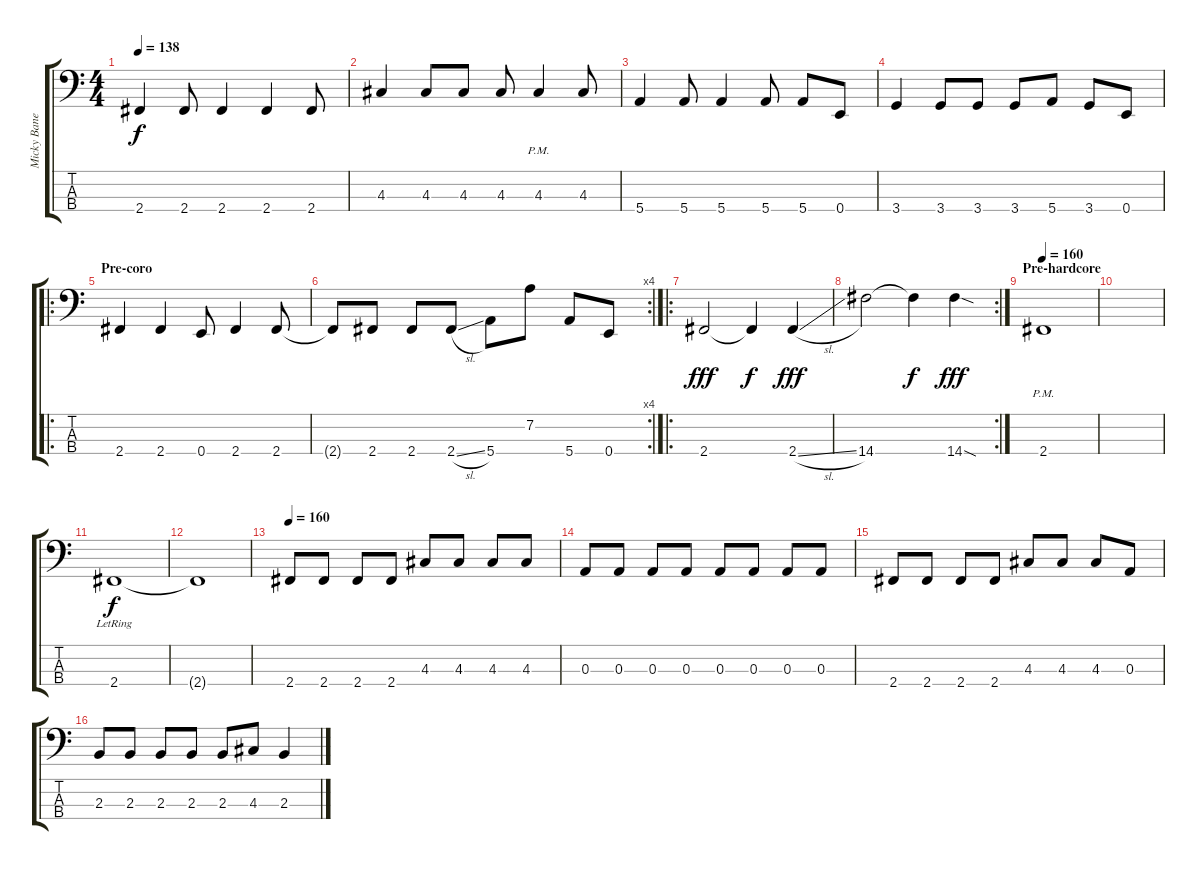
\track ("Micky Bane" "Micky Bane") {instrument electricbasspick}
\staff {score tabs}
\tuning (G2 D2 A1 E1) {hide}
\ts (4 4)
\tempo 138
\clef f4
\ks c
2.4.4{dy f} 2.4.8 2.4.4 2.4.4 2.4.8 |
4.3.4 4.3.8 4.3.8 4.3.8 4.3{pm}.4 4.3.8 |
5.4.4 5.4.8 5.4.4 5.4.8 5.4.8 0.4.8 |
3.4.4 3.4.8 3.4.8 3.4.8 5.4.8 3.4.8 0.4.8 |
\ro
\section ("" "Pre-coro")
2.4.4 2.4.4 0.4.8 2.4.4 2.4.8 |
\rc 4
2.4{t}.8 2.4.8 2.4.8 2.4{sl}.8 5.4.8 7.2.8 5.4.8 0.4.8 |
\ro
2.4.2{dy fff} 2.4{t}.4{dy f} 2.4{sl}.4{dy fff} |
\rc 2
14.4.2 14.4{t}.4{dy f} 14.4{sod}.4{dy fff} |
\section ("" "Pre-hardcore")
\tempo 160
2.4{pm}.1 |
|
2.4{lr}.1{dy f} |
2.4{t}.1 |
\tempo 160
2.4.8 2.4.8 2.4.8 2.4.8 4.3.8 4.3.8 4.3.8 4.3.8 |
0.3.8 0.3.8 0.3.8 0.3.8 0.3.8 0.3.8 0.3.8 0.3.8 |
2.4.8 2.4.8 2.4.8 2.4.8 4.3.8 4.3.8 4.3.8 0.3.8 |
2.3.8 2.3.8 2.3.8 2.3.8 2.3.8 4.3.8 2.3.4
